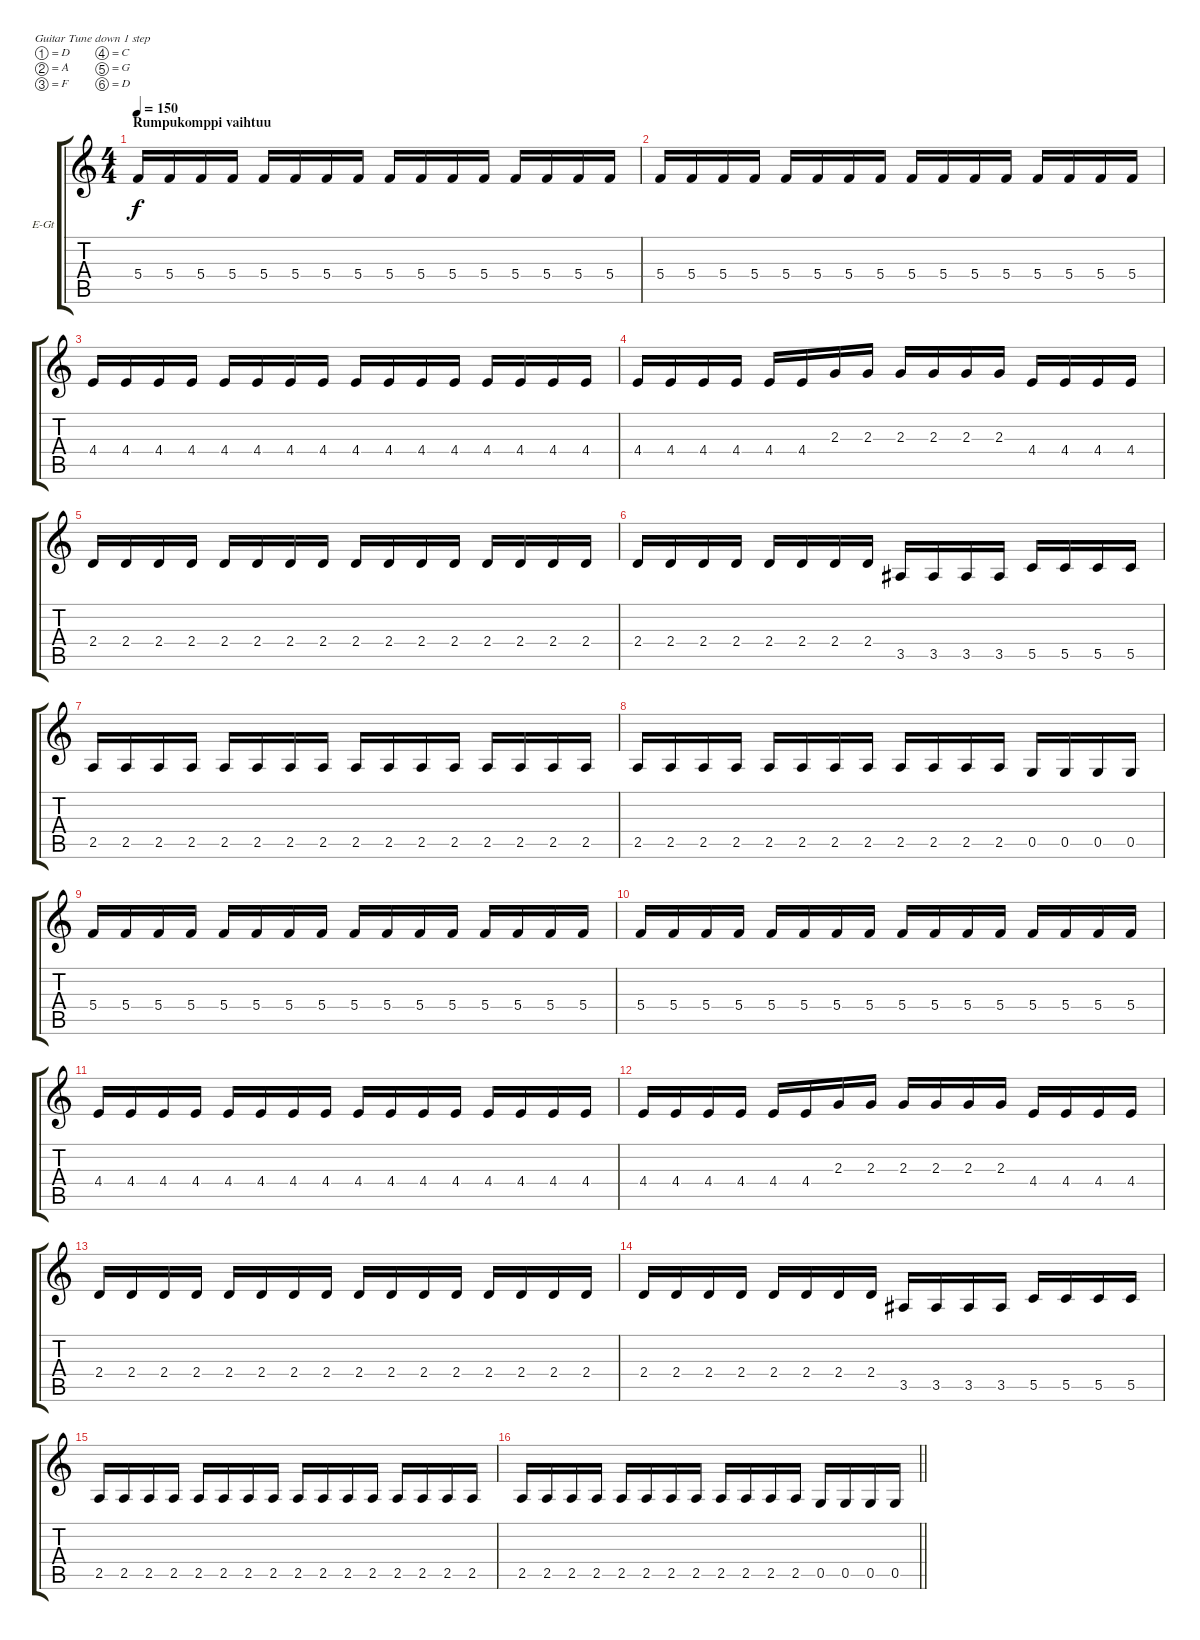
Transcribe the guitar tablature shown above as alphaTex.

\bracketExtendMode groupsimilarinstruments
\firstSystemTrackNameOrientation horizontal
\otherSystemsTrackNameOrientation horizontal
\track ("Kitara 1" "E-Gt") {instrument distortionguitar}
\staff {score tabs}
\tuning (D4 A3 F3 C3 G2 D2)
\ts (4 4)
\section ("" "Rumpukomppi vaihtuu")
\tempo 150
\clef g2
\ks c
5.4.16{dy f} 5.4.16 5.4.16 5.4.16 5.4.16 5.4.16 5.4.16 5.4.16 5.4.16 5.4.16 5.4.16 5.4.16 5.4.16 5.4.16 5.4.16 5.4.16 |
5.4.16 5.4.16 5.4.16 5.4.16 5.4.16 5.4.16 5.4.16 5.4.16 5.4.16 5.4.16 5.4.16 5.4.16 5.4.16 5.4.16 5.4.16 5.4.16 |
4.4.16 4.4.16 4.4.16 4.4.16 4.4.16 4.4.16 4.4.16 4.4.16 4.4.16 4.4.16 4.4.16 4.4.16 4.4.16 4.4.16 4.4.16 4.4.16 |
4.4.16 4.4.16 4.4.16 4.4.16 4.4.16 4.4.16 2.3.16 2.3.16 2.3.16 2.3.16 2.3.16 2.3.16 4.4.16 4.4.16 4.4.16 4.4.16 |
2.4.16 2.4.16 2.4.16 2.4.16 2.4.16 2.4.16 2.4.16 2.4.16 2.4.16 2.4.16 2.4.16 2.4.16 2.4.16 2.4.16 2.4.16 2.4.16 |
2.4.16 2.4.16 2.4.16 2.4.16 2.4.16 2.4.16 2.4.16 2.4.16 3.5.16 3.5.16 3.5.16 3.5.16 5.5.16 5.5.16 5.5.16 5.5.16 |
2.5.16 2.5.16 2.5.16 2.5.16 2.5.16 2.5.16 2.5.16 2.5.16 2.5.16 2.5.16 2.5.16 2.5.16 2.5.16 2.5.16 2.5.16 2.5.16 |
2.5.16 2.5.16 2.5.16 2.5.16 2.5.16 2.5.16 2.5.16 2.5.16 2.5.16 2.5.16 2.5.16 2.5.16 0.5.16 0.5.16 0.5.16 0.5.16 |
5.4.16 5.4.16 5.4.16 5.4.16 5.4.16 5.4.16 5.4.16 5.4.16 5.4.16 5.4.16 5.4.16 5.4.16 5.4.16 5.4.16 5.4.16 5.4.16 |
5.4.16 5.4.16 5.4.16 5.4.16 5.4.16 5.4.16 5.4.16 5.4.16 5.4.16 5.4.16 5.4.16 5.4.16 5.4.16 5.4.16 5.4.16 5.4.16 |
4.4.16 4.4.16 4.4.16 4.4.16 4.4.16 4.4.16 4.4.16 4.4.16 4.4.16 4.4.16 4.4.16 4.4.16 4.4.16 4.4.16 4.4.16 4.4.16 |
4.4.16 4.4.16 4.4.16 4.4.16 4.4.16 4.4.16 2.3.16 2.3.16 2.3.16 2.3.16 2.3.16 2.3.16 4.4.16 4.4.16 4.4.16 4.4.16 |
2.4.16 2.4.16 2.4.16 2.4.16 2.4.16 2.4.16 2.4.16 2.4.16 2.4.16 2.4.16 2.4.16 2.4.16 2.4.16 2.4.16 2.4.16 2.4.16 |
2.4.16 2.4.16 2.4.16 2.4.16 2.4.16 2.4.16 2.4.16 2.4.16 3.5.16 3.5.16 3.5.16 3.5.16 5.5.16 5.5.16 5.5.16 5.5.16 |
2.5.16 2.5.16 2.5.16 2.5.16 2.5.16 2.5.16 2.5.16 2.5.16 2.5.16 2.5.16 2.5.16 2.5.16 2.5.16 2.5.16 2.5.16 2.5.16 |
\barLineRight lightlight
2.5.16 2.5.16 2.5.16 2.5.16 2.5.16 2.5.16 2.5.16 2.5.16 2.5.16 2.5.16 2.5.16 2.5.16 0.5.16 0.5.16 0.5.16 0.5.16
